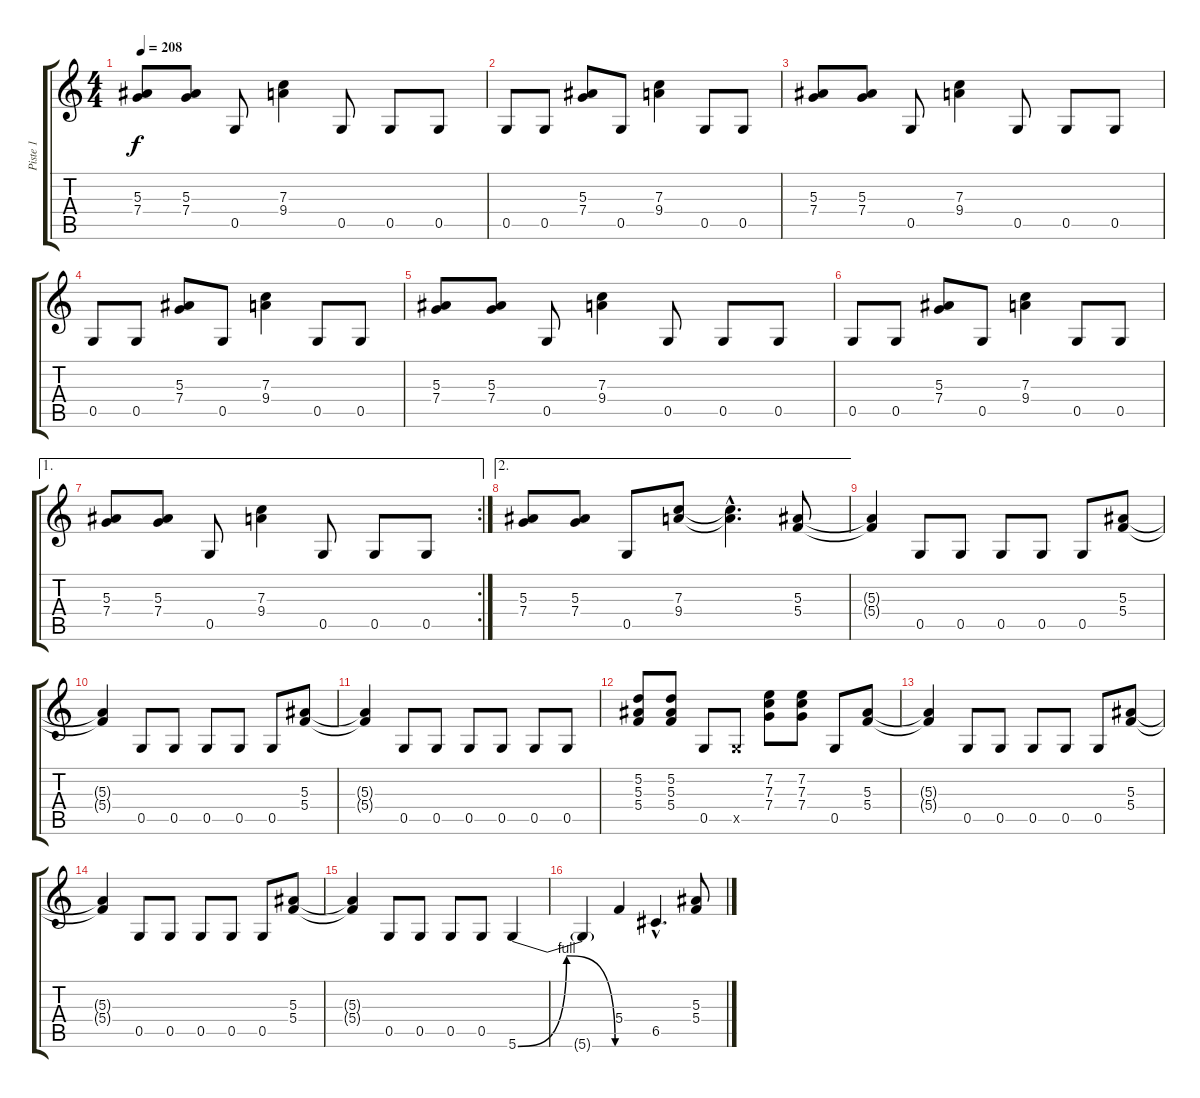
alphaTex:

\track ("Piste 1" "Piste 1") {instrument distortionguitar}
\staff {score tabs}
\tuning (D4 A3 F3 C3 G2 D2) {hide}
\ts (4 4)
\tempo 208
\clef g2
\ks c
(5.3 7.4).8{dy f} (5.3 7.4).8 0.5.8 (7.3 9.4).4 0.5.8 0.5.8 0.5.8 |
0.5.8 0.5.8 (5.3 7.4).8 0.5.8 (7.3 9.4).4 0.5.8 0.5.8 |
(5.3 7.4).8 (5.3 7.4).8 0.5.8 (7.3 9.4).4 0.5.8 0.5.8 0.5.8 |
0.5.8 0.5.8 (5.3 7.4).8 0.5.8 (7.3 9.4).4 0.5.8 0.5.8 |
(5.3 7.4).8 (5.3 7.4).8 0.5.8 (7.3 9.4).4 0.5.8 0.5.8 0.5.8 |
0.5.8 0.5.8 (5.3 7.4).8 0.5.8 (7.3 9.4).4 0.5.8 0.5.8 |
\ae 1
\rc 2
(5.3 7.4).8 (5.3 7.4).8 0.5.8 (7.3 9.4).4 0.5.8 0.5.8 0.5.8 |
\ae 2
(5.3 7.4).8 (5.3 7.4).8 0.5.8 (7.3 9.4).8 (7.3{hac t} 9.4{hac t}).4{d} (5.3 5.4).8 |
(5.3{t} 5.4{t}).4 0.5.8 0.5.8 0.5.8 0.5.8 0.5.8 (5.3 5.4).8 |
(5.3{t} 5.4{t}).4 0.5.8 0.5.8 0.5.8 0.5.8 0.5.8 (5.3 5.4).8 |
(5.3{t} 5.4{t}).4 0.5.8 0.5.8 0.5.8 0.5.8 0.5.8 0.5.8 |
(5.2 5.3 5.4).8 (5.2 5.3 5.4).8 0.5.8 0.5{x}.8 (7.2 7.3 7.4).8 (7.2 7.3 7.4).8 0.5.8 (5.3 5.4).8 |
(5.3{t} 5.4{t}).4 0.5.8 0.5.8 0.5.8 0.5.8 0.5.8 (5.3 5.4).8 |
(5.3{t} 5.4{t}).4 0.5.8 0.5.8 0.5.8 0.5.8 0.5.8 (5.3 5.4).8 |
(5.3{t} 5.4{t}).4 0.5.8 0.5.8 0.5.8 0.5.8 5.6{be (bendrelease 0 0 15 4 30 4 60 0)}.4 |
5.6{t}.4 5.4.4 6.5{hac}.4{d} (5.3 5.4).8
